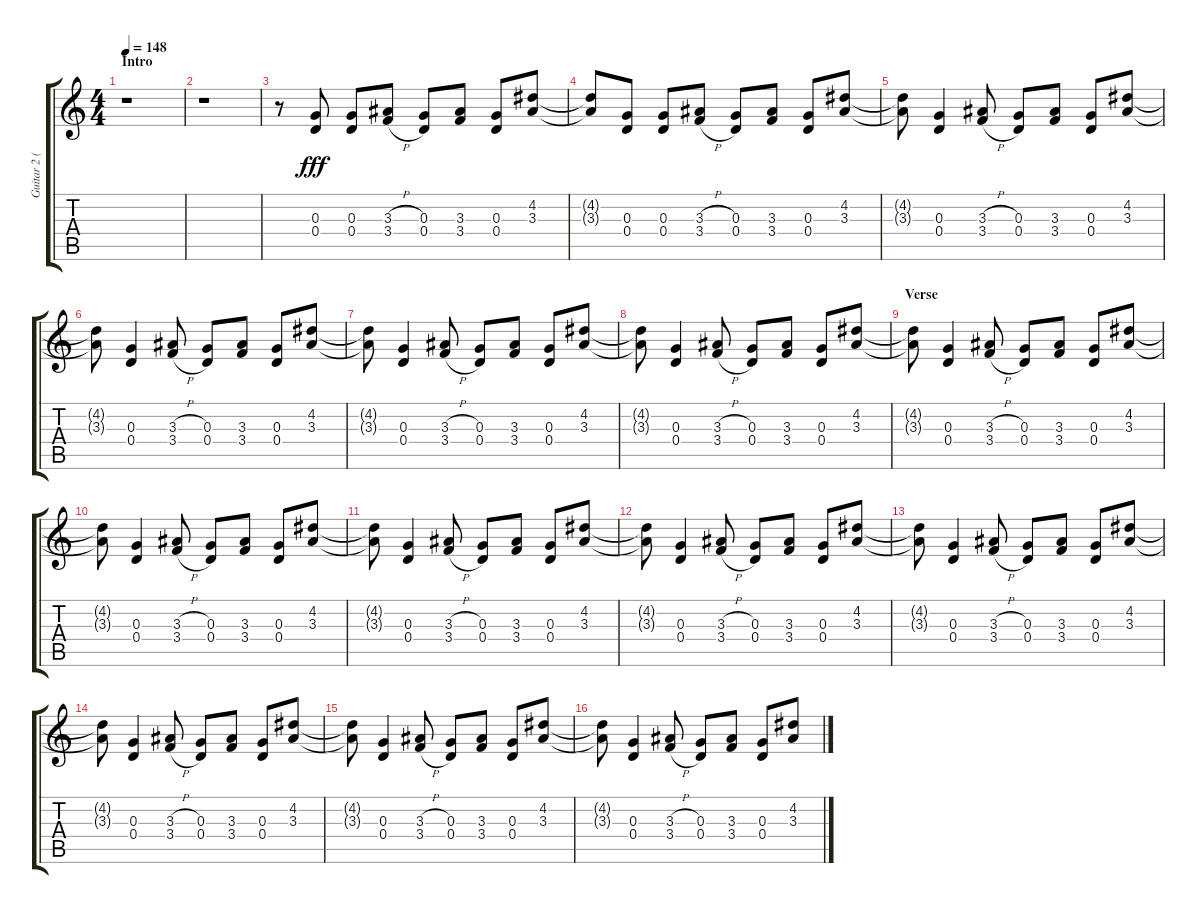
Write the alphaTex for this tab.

\track ("Guitar 2 (right)" "Guitar 2 (") {instrument overdrivenguitar}
\staff {score tabs}
\tuning (E4 B3 G3 D3 A2 E2) {hide}
\ts (4 4)
\section ("" "Intro")
\tempo 148
\clef g2
\ks c
r.1{dy fff instrument overdrivenguitar} |
r.1 |
r.8 (0.3 0.4).8 (0.3 0.4).8 (3.3{h} 3.4{h}).8 (0.3 0.4).8 (3.3 3.4).8 (0.3 0.4).8 (4.2 3.3).8 |
(4.2{t} 3.3{t}).8 (0.3 0.4).8 (0.3 0.4).8 (3.3{h} 3.4{h}).8 (0.3 0.4).8 (3.3 3.4).8 (0.3 0.4).8 (4.2 3.3).8 |
(4.2{t} 3.3{t}).8 (0.3 0.4).4 (3.3{h} 3.4{h}).8 (0.3 0.4).8 (3.3 3.4).8 (0.3 0.4).8 (4.2 3.3).8 |
(4.2{t} 3.3{t}).8 (0.3 0.4).4 (3.3{h} 3.4{h}).8 (0.3 0.4).8 (3.3 3.4).8 (0.3 0.4).8 (4.2 3.3).8 |
(4.2{t} 3.3{t}).8 (0.3 0.4).4 (3.3{h} 3.4{h}).8 (0.3 0.4).8 (3.3 3.4).8 (0.3 0.4).8 (4.2 3.3).8 |
(4.2{t} 3.3{t}).8 (0.3 0.4).4 (3.3{h} 3.4{h}).8 (0.3 0.4).8 (3.3 3.4).8 (0.3 0.4).8 (4.2 3.3).8 |
\section ("" "Verse")
(4.2{t} 3.3{t}).8 (0.3 0.4).4 (3.3{h} 3.4{h}).8 (0.3 0.4).8 (3.3 3.4).8 (0.3 0.4).8 (4.2 3.3).8 |
(4.2{t} 3.3{t}).8 (0.3 0.4).4 (3.3{h} 3.4{h}).8 (0.3 0.4).8 (3.3 3.4).8 (0.3 0.4).8 (4.2 3.3).8 |
(4.2{t} 3.3{t}).8 (0.3 0.4).4 (3.3{h} 3.4{h}).8 (0.3 0.4).8 (3.3 3.4).8 (0.3 0.4).8 (4.2 3.3).8 |
(4.2{t} 3.3{t}).8 (0.3 0.4).4 (3.3{h} 3.4{h}).8 (0.3 0.4).8 (3.3 3.4).8 (0.3 0.4).8 (4.2 3.3).8 |
(4.2{t} 3.3{t}).8 (0.3 0.4).4 (3.3{h} 3.4{h}).8 (0.3 0.4).8 (3.3 3.4).8 (0.3 0.4).8 (4.2 3.3).8 |
(4.2{t} 3.3{t}).8 (0.3 0.4).4 (3.3{h} 3.4{h}).8 (0.3 0.4).8 (3.3 3.4).8 (0.3 0.4).8 (4.2 3.3).8 |
(4.2{t} 3.3{t}).8 (0.3 0.4).4 (3.3{h} 3.4{h}).8 (0.3 0.4).8 (3.3 3.4).8 (0.3 0.4).8 (4.2 3.3).8 |
(4.2{t} 3.3{t}).8 (0.3 0.4).4 (3.3{h} 3.4{h}).8 (0.3 0.4).8 (3.3 3.4).8 (0.3 0.4).8 (4.2 3.3).8
